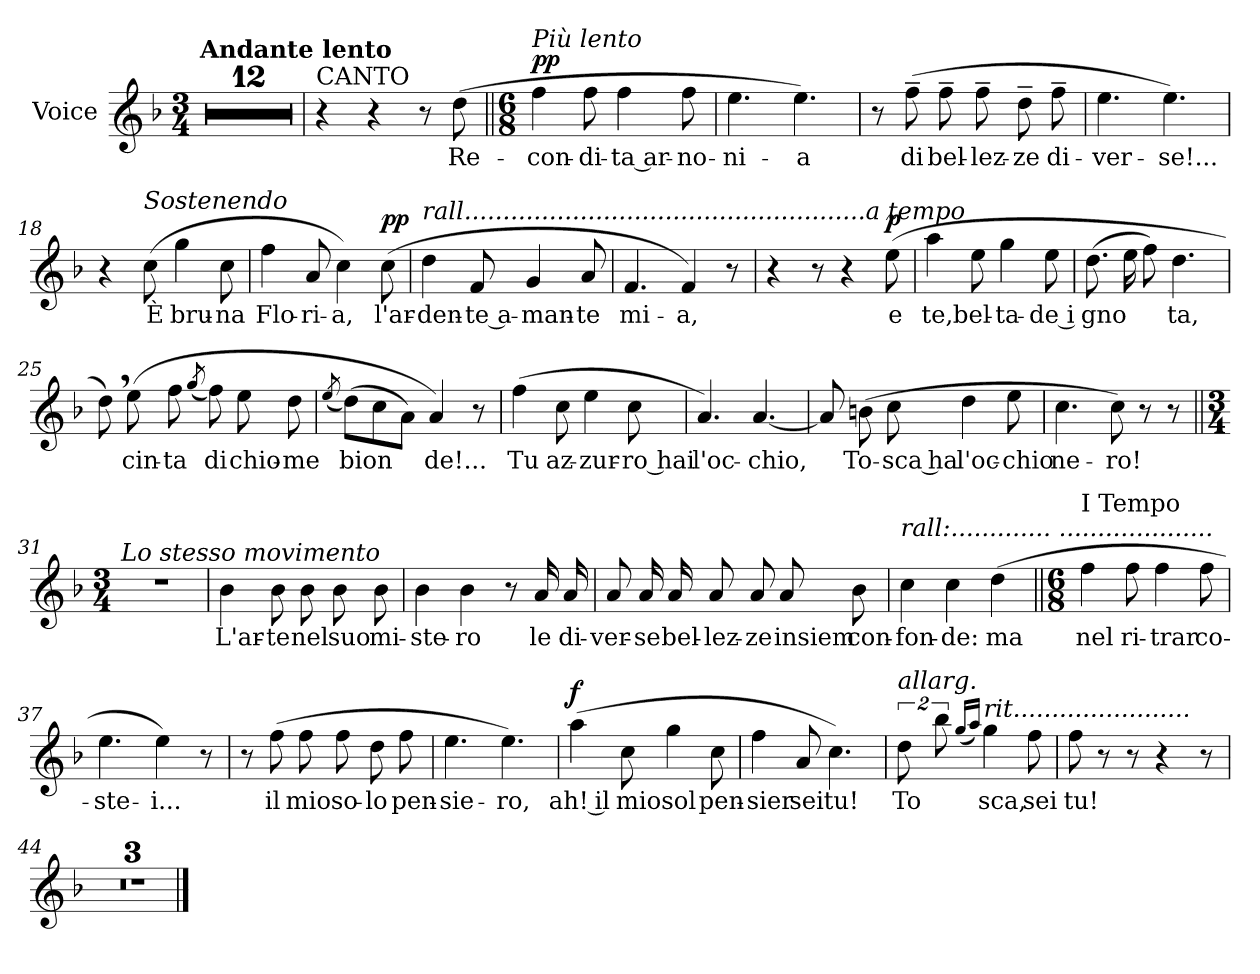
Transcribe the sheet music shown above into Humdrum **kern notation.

**kern	**text	**dynam
*part1	*part1	*part1
*staff1	*staff1	*staff1
*I"Voice	*	*
*clefG2	*	*
*k[b-]	*	*
*M3/4	*	*
*MM48	*	*
=1	=1	=1
!LO:TX:a:B:t=Andante lento	!	!
2.r	.	.
=2	=2	=2
2.r	.	.
=3	=3	=3
2.r	.	.
=4	=4	=4
2.r	.	.
=5	=5	=5
2.r	.	.
!!LO:LB:g=z
=6	=6	=6
2.r	.	.
=7	=7	=7
2.r	.	.
=8	=8	=8
2.r	.	.
=9	=9	=9
2.r	.	.
=10	=10	=10
2.r	.	.
!!LO:LB:g=z
=11	=11	=11
2.r	.	.
=12	=12	=12
2.r	.	.
=13	=13	=13
!LO:TX:a:t=CANTO	!	!
4r	.	.
4r	.	.
8r	.	.
!	!LO:LY:b	!
(>8dd\	Re-	.
=14||	=14||	=14||
*M6/8	*	*
!LO:TX:a:i:t=Più lento	!	!
!	!LO:LY:b	!LO:DY:a
4ff\	con-	pp
!	!LO:LY:b	!
8ff\	di-	.
!	!LO:LY:b	!
4ff\	ta ar-	.
!	!LO:LY:b	!
8ff\	no-	.
=15	=15	=15
!	!LO:LY:b	!
4.ee\	ni-	.
!	!LO:LY:b	!
4.ee\)	a	.
!!LO:LB:g=z
=16	=16	=16
8r	.	.
!	!LO:LY:b	!
(>8ff~\	di	.
!	!LO:LY:b	!
8ff~\	bel-	.
!	!LO:LY:b	!
8ff~\	lez-	.
!	!LO:LY:b	!
8dd~\	ze	.
!	!LO:LY:b	!
8ff~\	di-	.
=17	=17	=17
!	!LO:LY:b	!
4.ee\	ver-	.
!	!LO:LY:b	!
4.ee\)	se!...	.
=18	=18	=18
4r	.	.
!LO:TX:a:i:t=Sostenendo	!	!
!	!LO:LY:b	!
(>8cc\	È	.
!	!LO:LY:b	!
4gg\	bru-	.
!	!LO:LY:b	!
8cc\	na	.
=19	=19	=19
!	!LO:LY:b	!
4ff\	Flo-	.
!	!LO:LY:b	!
8a/	ri-	.
!	!LO:LY:b	!
4cc\)	a,	.
!	!LO:LY:b	!LO:DY:a
(>8cc\	l'ar-	pp
=20	=20	=20
!LO:TX:a:i:t=rall....................................................a tempo	!	!
!	!LO:LY:b	!
4dd\	den-	.
!	!LO:LY:b	!
8f/	te a-	.
!	!LO:LY:b	!
4g/	man-	.
!	!LO:LY:b	!
8a/	te	.
=21	=21	=21
!	!LO:LY:b	!
4.f/	mi-	.
!	!LO:LY:b	!
4f/)	a,	.
8r	.	.
!!LO:PB:g=z
=22	=22	=22
4r	.	.
8r	.	.
4r	.	.
!	!LO:LY:b	!LO:DY:a
(>8ee\	e	p
=23	=23	=23
!	!LO:LY:b	!
4aa\	te,	.
!	!LO:LY:b	!
8ee\	bel-	.
!	!LO:LY:b	!
4gg\	ta-	.
!	!LO:LY:b	!
8ee\	de i	.
=24	=24	=24
!	!LO:LY:b	!
(>8.dd\	gno	.
16ee\	.	.
8ff\)	.	.
!	!LO:LY:b	!
4.dd\	ta,	.
!!LO:LB:g=z
=25	=25	=25
8dd,\)	.	.
!	!LO:LY:b	!
(>8ee\	cin-	.
!	!LO:LY:b	!
8ff\	ta	.
(<8qgg/	.	.
!	!LO:LY:b	!
8ff\)	di	.
!	!LO:LY:b	!
8ee\	chio-	.
!	!LO:LY:b	!
8dd\	me	.
=26	=26	=26
(<8qee/	.	.
!	!LO:LY:b	!
(>8dd\L)	bion	.
8cc\	.	.
8a\J)	.	.
!	!LO:LY:b	!
4a/)	de!...	.
8r	.	.
=27	=27	=27
!	!LO:LY:b	!
(>4ff\	Tu	.
!	!LO:LY:b	!
8cc\	az-	.
!	!LO:LY:b	!
4ee\	zur-	.
!	!LO:LY:b	!
8cc\	ro hai	.
!!LO:LB:g=z
=28	=28	=28
!	!LO:LY:b	!
4.a/)	l'oc-	.
!	!LO:LY:b	!
[4.a/	chio,	.
=29	=29	=29
8a/]	.	.
!	!LO:LY:b	!
(>8bn\	To-	.
!	!LO:LY:b	!
8cc\	sca ha	.
!	!LO:LY:b	!
4dd\	l'oc-	.
!	!LO:LY:b	!
8ee\	chio	.
=30	=30	=30
!	!LO:LY:b	!
4.cc\	ne-	.
!	!LO:LY:b	!
8cc\)	ro!	.
8r	.	.
8r	.	.
=31||	=31||	=31||
*M3/4	*	*
!LO:TX:a:i:t=Lo stesso movimento	!	!
2.r	.	.
!!LO:PB:g=z
=32	=32	=32
!	!LO:LY:b	!
4b-\	L'ar-	.
!	!LO:LY:b	!
8b-\	te	.
!	!LO:LY:b	!
8b-\	nel	.
!	!LO:LY:b	!
8b-\	suo	.
!	!LO:LY:b	!
8b-\	mi-	.
=33	=33	=33
!	!LO:LY:b	!
4b-\	ste-	.
!	!LO:LY:b	!
4b-\	ro	.
8r	.	.
!	!LO:LY:b	!
16a/	le	.
!	!LO:LY:b	!
16a/	di-	.
=34	=34	=34
!	!LO:LY:b	!
8a/	ver-	.
!	!LO:LY:b	!
16a/	se	.
!	!LO:LY:b	!
16a/	bel-	.
!	!LO:LY:b	!
8a/	lez-	.
!	!LO:LY:b	!
8a/	ze	.
!	!LO:LY:b	!
8a/	insiem	.
!	!LO:LY:b	!
8b-\	con-	.
=35	=35	=35
!LO:TX:a:i:t=rall&colon;.............         ....................	!	!
!	!LO:LY:b	!
4cc\	fon-	.
!	!LO:LY:b	!
4cc\	de:	.
!	!LO:LY:b	!
(>4dd\	ma	.
!!LO:LB:g=z
=36||	=36||	=36||
*M6/8	*	*
!LO:TX:a:t=I Tempo	!	!
!	!LO:LY:b	!
4ff\	nel	.
!	!LO:LY:b	!
8ff\	ri-	.
!	!LO:LY:b	!
4ff\	trar	.
!	!LO:LY:b	!
8ff\	co-	.
=37	=37	=37
!	!LO:LY:b	!
4.ee\	ste-	.
!	!LO:LY:b	!
4ee\)	i...	.
8r	.	.
=38	=38	=38
8r	.	.
!	!LO:LY:b	!
(>8ff\	il	.
!	!LO:LY:b	!
8ff\	mio	.
!	!LO:LY:b	!
8ff\	so-	.
!	!LO:LY:b	!
8dd\	lo	.
!	!LO:LY:b	!
8ff\	pen-	.
=39	=39	=39
!	!LO:LY:b	!
4.ee\	sie-	.
!	!LO:LY:b	!
4.ee\)	ro,	.
=40	=40	=40
!	!LO:LY:b	!LO:DY:a
(>4aa\	ah! il	f
!	!LO:LY:b	!
8cc\	mio	.
!	!LO:LY:b	!
4gg\	sol	.
!	!LO:LY:b	!
8cc\	pen-	.
!!LO:LB:g=z
=41	=41	=41
!	!LO:LY:b	!
4ff\	sier	.
!	!LO:LY:b	!
8a/	sei	.
!	!LO:LY:b	!
4.cc\)	tu!	.
=42	=42	=42
!LO:TX:a:i:t=allarg.	!	!
!	!LO:LY:b	!
16%3dd\	To	.
16%3bb-\	.	.
(<16qgg/LL	.	.
16qaa/JJ)	.	.
!LO:TX:a:i:t=rit.......................	!	!
!	!LO:LY:b	!
4gg\	sca,	.
!	!LO:LY:b	!
8ff\	sei	.
=43	=43	=43
!	!LO:LY:b	!
8ff\	tu!	.
8r	.	.
8r	.	.
4r	.	.
8r	.	.
=44	=44	=44
2.r	.	.
=45	=45	=45
2.r	.	.
=46	=46	=46
2.r;<	.	.
==	==	==
*-	*-	*-
